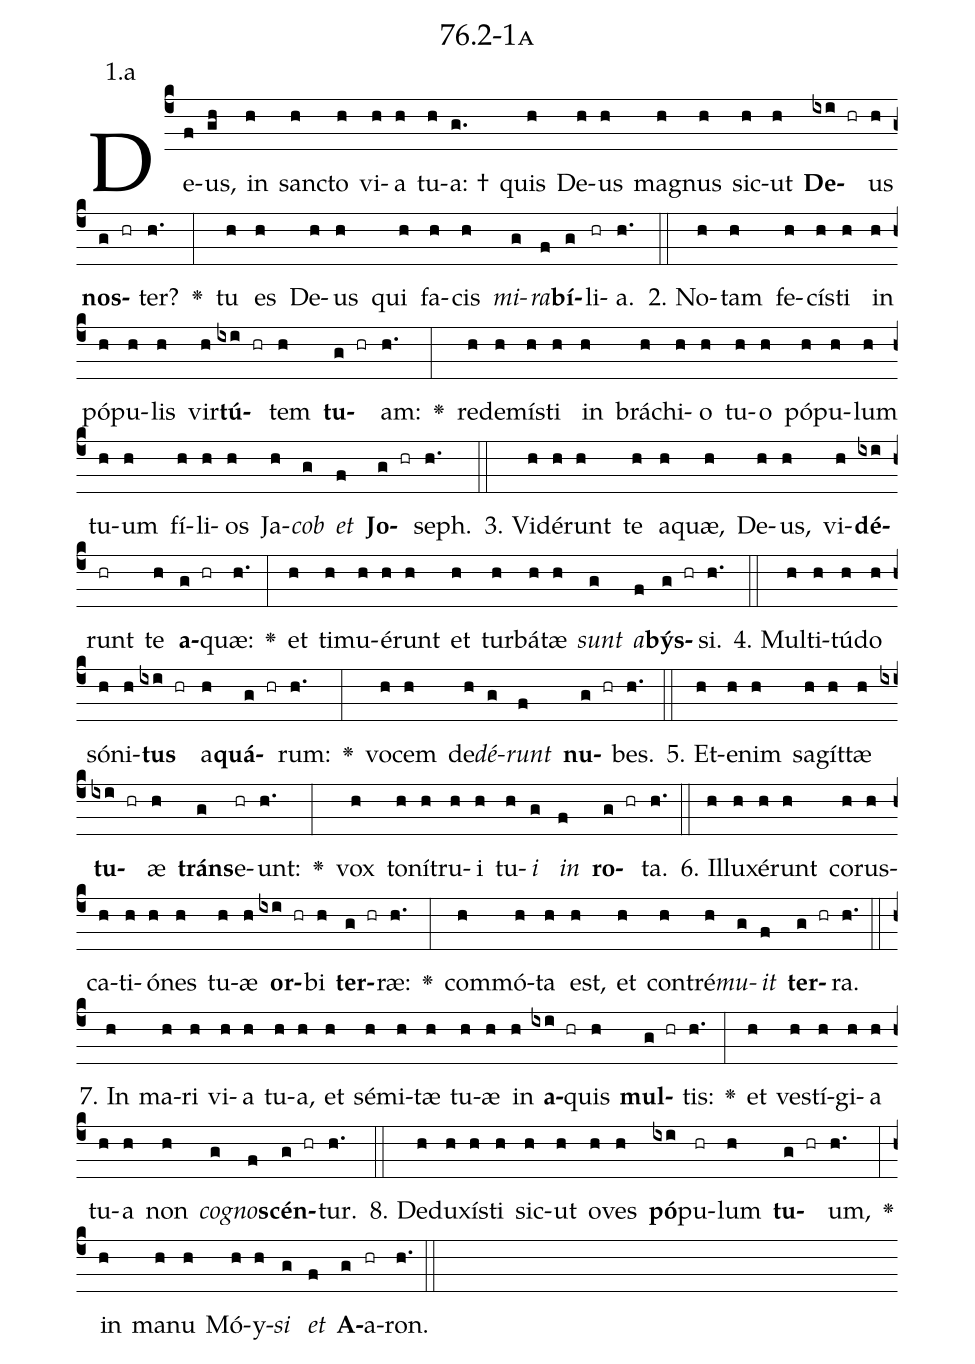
name: 76.2-1a;
annotation: 1.a;
%%
(c4)De(f)us,(gh) in(h) sanc(h)to(h) vi(h)a(h) tu(h)a: †(g.) quis(h) De(h)us(h) ma(h)gnus(h) sic(h)ut(h) <b>De</b>(ixi hr)us(h) <b>nos</b>(g hr)ter?(h.) <v>\greheightstar</v>(:) tu(h) es(h) De(h)us(h) qui(h) fa(h)cis(h) <i>mi</i>(g)<i>ra</i>(f)<b>bí</b>(g)li(hr)a.(h.) (::)
2. No(h)tam(h) fe(h)cís(h)ti(h) in(h) pó(h)pu(h)lis(h) vir(h)<b>tú</b>(ixi hr)tem(h) <b>tu</b>(g hr)am:(h.) <v>\greheightstar</v>(:) red(h)e(h)mís(h)ti(h) in(h) brá(h)chi(h)o(h) tu(h)o(h) pó(h)pu(h)lum(h) tu(h)um(h) fí(h)li(h)os(h) Ja(h)<i>cob</i>(g) <i>et</i>(f) <b>Jo</b>(g hr)seph.(h.) (::)
3. Vi(h)dé(h)runt(h) te(h) a(h)quæ,(h) De(h)us,(h) vi(h)<b>dé</b>(ixi)runt(hr) te(h) <b>a</b>(g hr)quæ:(h.) <v>\greheightstar</v>(:) et(h) ti(h)mu(h)é(h)runt(h) et(h) tur(h)bá(h)tæ(h) <i>sunt</i>(g) <i>a</i>(f)<b>býs</b>(g hr)si.(h.) (::)
4. Mul(h)ti(h)tú(h)do(h) só(h)ni(h)<b>tus</b>(ixi hr) a(h)<b>quá</b>(g hr)rum:(h.) <v>\greheightstar</v>(:) vo(h)cem(h) de(h)<i>dé</i>(g)<i>runt</i>(f) <b>nu</b>(g hr)bes.(h.) (::)
5. Et(h)e(h)nim(h) sa(h)gít(h)tæ(h) <b>tu</b>(ixi hr)æ(h) <b>tráns</b>(g)e(hr)unt:(h.) <v>\greheightstar</v>(:) vox(h) to(h)ní(h)tru(h)i(h) tu(h)<i>i</i>(g) <i>in</i>(f) <b>ro</b>(g hr)ta.(h.) (::)
6. Il(h)lu(h)xé(h)runt(h) co(h)rus(h)ca(h)ti(h)ó(h)nes(h) tu(h)æ(h) <b>or</b>(ixi hr)bi(h) <b>ter</b>(g hr)ræ:(h.) <v>\greheightstar</v>(:) com(h)mó(h)ta(h) est,(h) et(h) con(h)tré(h)<i>mu</i>(g)<i>it</i>(f) <b>ter</b>(g hr)ra.(h.) (::)
7. In(h) ma(h)ri(h) vi(h)a(h) tu(h)a,(h) et(h) sé(h)mi(h)tæ(h) tu(h)æ(h) in(h) <b>a</b>(ixi hr)quis(h) <b>mul</b>(g hr)tis:(h.) <v>\greheightstar</v>(:) et(h) ves(h)tí(h)gi(h)a(h) tu(h)a(h) non(h) <i>co</i>(g)<i>gno</i>(f)<b>scén</b>(g hr)tur.(h.) (::)
8. De(h)du(h)xís(h)ti(h) sic(h)ut(h) o(h)ves(h) <b>pó</b>(ixi)pu(hr)lum(h) <b>tu</b>(g hr)um,(h.) <v>\greheightstar</v>(:) in(h) ma(h)nu(h) Mó(h)y(h)<i>si</i>(g) <i>et</i>(f) <b>A</b>(g)a(hr)ron.(h.) (::)
